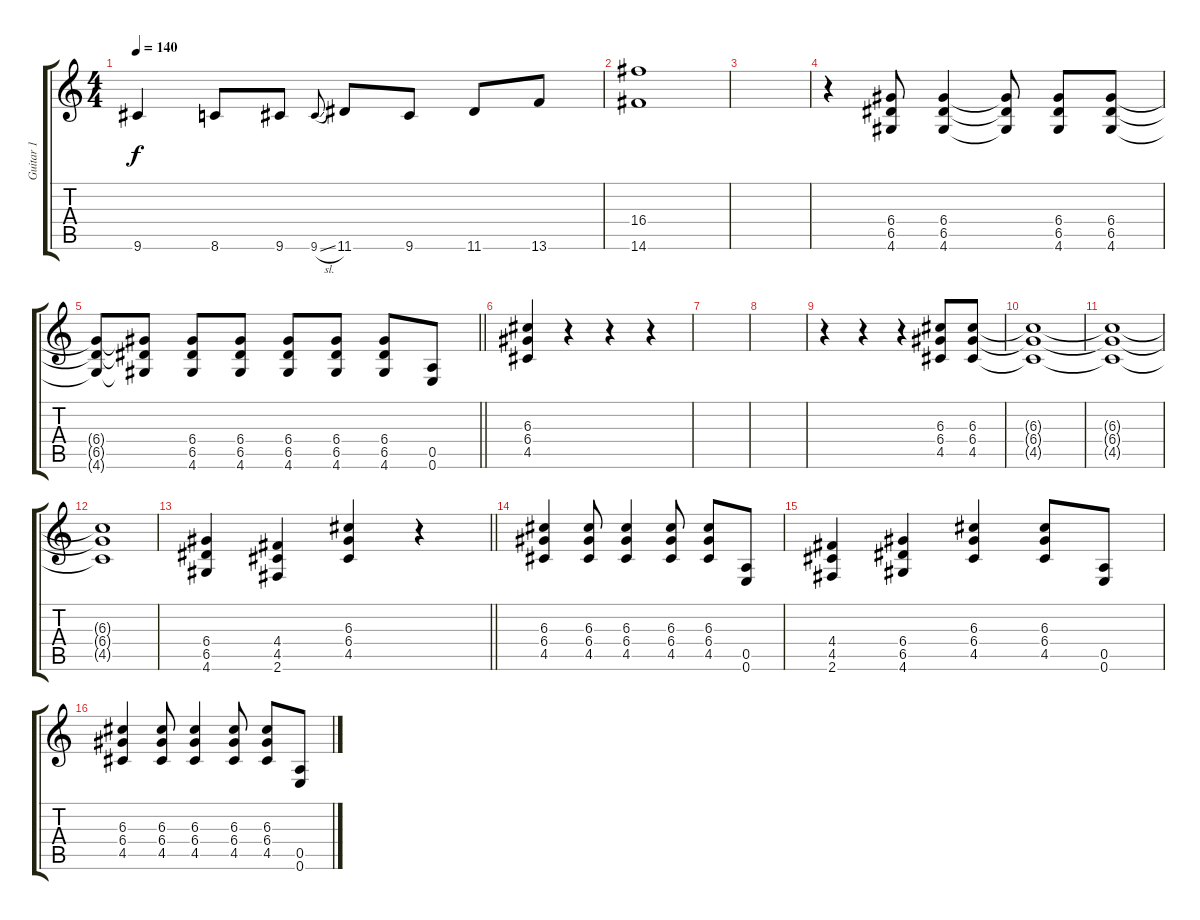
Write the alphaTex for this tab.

\track ("Guitar 1" "Guitar 1") {instrument overdrivenguitar}
\staff {score tabs}
\tuning (E4 B3 G3 D3 A2 E2) {hide}
\ts (4 4)
\tempo 140
\clef g2
\ks c
9.6.4{dy f} 8.6.8 9.6.8 9.6{sl}.8{gr onbeat} 11.6.8 9.6.8 11.6.8 13.6.8 |
(16.4 14.6).1 |
|
r.4{volume 10} (6.4 6.5 4.6).8 (6.4 6.5 4.6).4 (6.4{t} 6.5{t} 4.6{t}).8 (6.4 6.5 4.6).8 (6.4 6.5 4.6).8 |
\barLineRight lightlight
(6.4{t} 6.5{t} 4.6{t}).8 (6.4{t} 6.5{t} 4.6{t}).8 (6.4 6.5 4.6).8 (6.4 6.5 4.6).8 (6.4 6.5 4.6).8 (6.4 6.5 4.6).8 (6.4 6.5 4.6).8 (0.5 0.6).8 |
(6.3 6.4 4.5).4 r.4 r.4 r.4 |
|
|
r.4 r.4 r.4 (6.3 6.4 4.5).8 (6.3 6.4 4.5).8 |
(6.3{t} 6.4{t} 4.5{t}).1 |
(6.3{t} 6.4{t} 4.5{t}).1 |
(6.3{t} 6.4{t} 4.5{t}).1 |
\barLineRight lightlight
(6.4 6.5 4.6).4{instrument overdrivenguitar} (4.4 4.5 2.6).4 (6.3 6.4 4.5).4 r.4 |
(6.3 6.4 4.5).4 (6.3 6.4 4.5).8 (6.3 6.4 4.5).4 (6.3 6.4 4.5).8 (6.3 6.4 4.5).8 (0.5 0.6).8 |
(4.4 4.5 2.6).4 (6.4 6.5 4.6).4 (6.3 6.4 4.5).4 (6.3 6.4 4.5).8 (0.5 0.6).8 |
(6.3 6.4 4.5).4 (6.3 6.4 4.5).8 (6.3 6.4 4.5).4 (6.3 6.4 4.5).8 (6.3 6.4 4.5).8 (0.5 0.6).8
